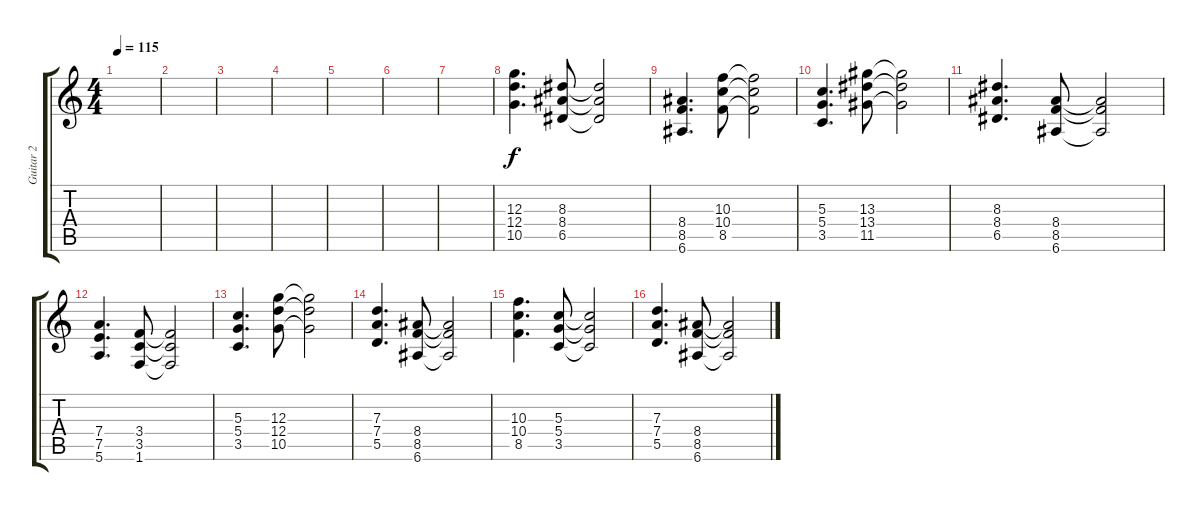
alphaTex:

\track ("Guitar 2" "Guitar 2") {instrument overdrivenguitar}
\staff {score tabs}
\tuning (E4 B3 G3 D3 A2 E2) {hide}
\ts (4 4)
\tempo 115
\clef g2
\ks c
|
|
|
|
|
|
|
(12.3 12.4 10.5).4{d} (8.3 8.4 6.5).8 (8.3{t} 8.4{t} 6.5{t}).2 |
(8.4 8.5 6.6).4{d} (10.3 10.4 8.5).8 (10.3{t} 10.4{t} 8.5{t}).2 |
(5.3 5.4 3.5).4{d} (13.3 13.4 11.5).8 (13.3{t} 13.4{t} 11.5{t}).2 |
(8.3 8.4 6.5).4{d} (8.4 8.5 6.6).8 (8.4{t} 8.5{t} 6.6{t}).2 |
(7.4 7.5 5.6).4{d} (3.4 3.5 1.6).8 (3.4{t} 3.5{t} 1.6{t}).2 |
(5.3 5.4 3.5).4{d} (12.3 12.4 10.5).8 (12.3{t} 12.4{t} 10.5{t}).2 |
(7.3 7.4 5.5).4{d} (8.4 8.5 6.6).8 (8.4{t} 8.5{t} 6.6{t}).2 |
(10.3 10.4 8.5).4{d} (5.3 5.4 3.5).8 (5.3{t} 5.4{t} 3.5{t}).2 |
(7.3 7.4 5.5).4{d} (8.4 8.5 6.6).8 (8.4{t} 8.5{t} 6.6{t}).2
